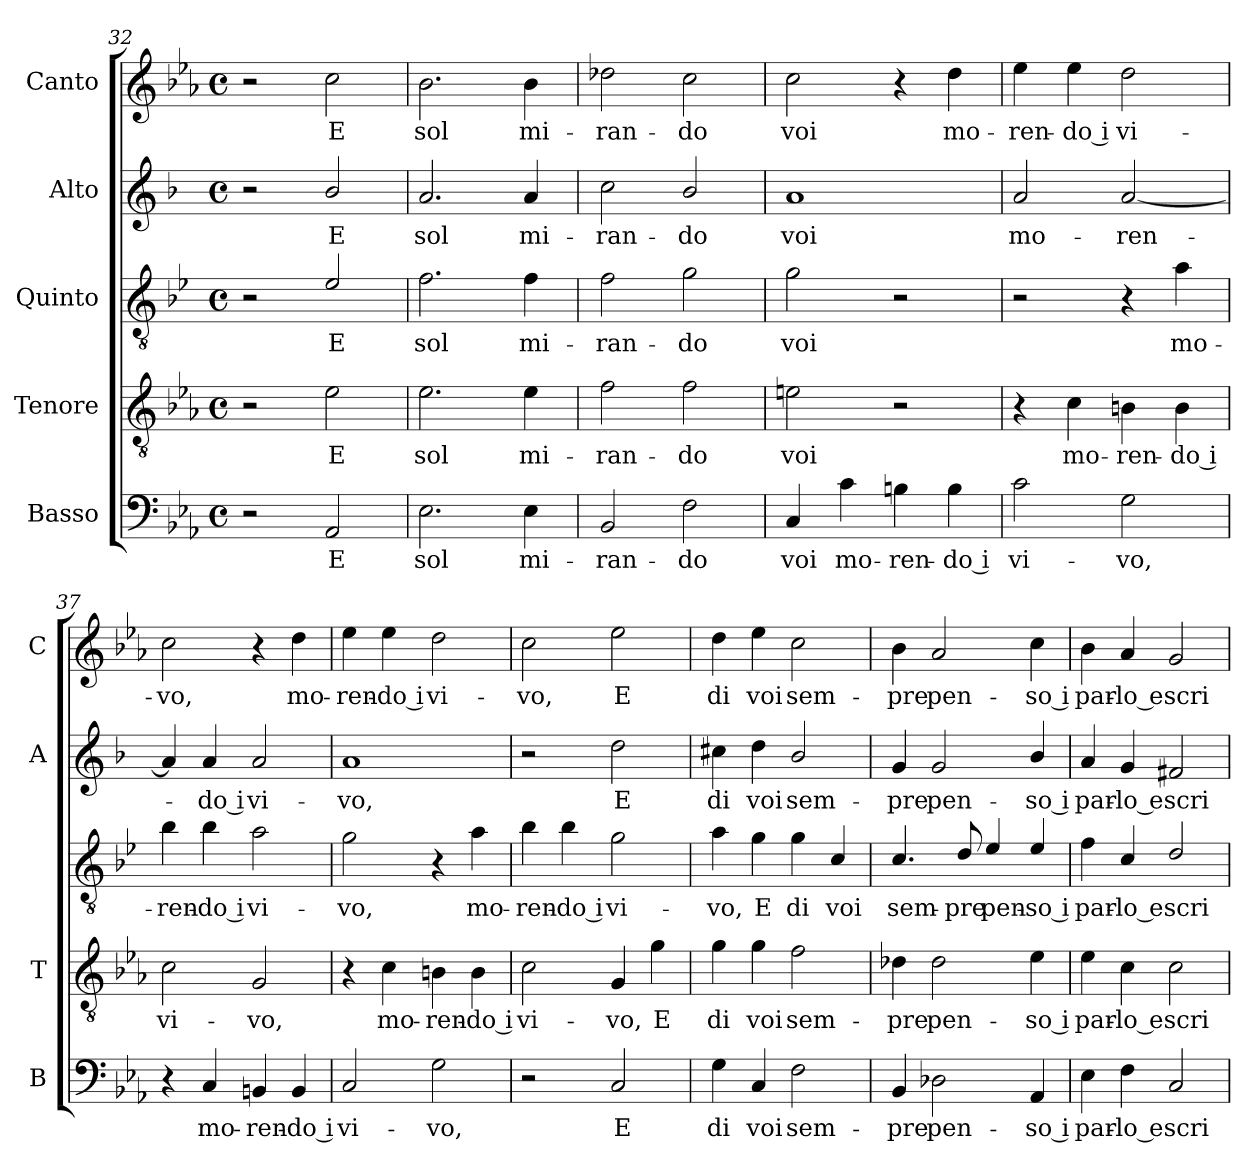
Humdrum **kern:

**kern	**text	**kern	**text	**kern	**text	**kern	**text	**kern	**text
*part5	*part5	*part4	*part4	*part3	*part3	*part2	*part2	*part1	*part1
*staff5	*staff5	*staff4	*staff4	*staff3	*staff3	*staff2	*staff2	*staff1	*staff1
*I"Basso	*	*I"Tenore	*	*I"Quinto	*	*I"Alto	*	*I"Canto	*
*I'B	*	*I'T	*	*	*	*I'A	*	*I'C	*
*clefF4	*	*clefGv2	*	*clefGv2	*	*clefG2	*	*clefG2	*
*	*	*	*	*ITrd4c7	*	*ITrd1c2	*	*	*
*k[b-e-a-]	*	*k[b-e-a-]	*	*k[b-e-a-]	*	*k[b-e-a-]	*	*k[b-e-a-]	*
*E-:	*	*E-:	*	*E-:	*	*E-:	*	*E-:	*
*M4/4	*	*M4/4	*	*M4/4	*	*M4/4	*	*M4/4	*
*met(c)	*	*met(c)	*	*met(c)	*	*met(c)	*	*met(c)	*
=32	=32	=32	=32	=32	=32	=32	=32	=32	=32
2r	.	2r	.	2r	.	2r	.	2r	.
!	!LO:LY:b	!	!LO:LY:b	!	!LO:LY:b	!	!LO:LY:b	!	!LO:LY:b
2AA-/	E	2e-\	E	2A-/	E	2a-/	E	2cc\	E
=33	=33	=33	=33	=33	=33	=33	=33	=33	=33
!	!LO:LY:b	!	!LO:LY:b	!	!LO:LY:b	!	!LO:LY:b	!	!LO:LY:b
2.E-\	sol	2.e-\	sol	2.B-\	sol	2.g/	sol	2.b-\	sol
!	!LO:LY:b	!	!LO:LY:b	!	!LO:LY:b	!	!LO:LY:b	!	!LO:LY:b
4E-\	mi-	4e-\	mi-	4B-\	mi-	4g/	mi-	4b-\	mi-
!!LO:LB:g=z
=34	=34	=34	=34	=34	=34	=34	=34	=34	=34
!	!LO:LY:b	!	!LO:LY:b	!	!LO:LY:b	!	!LO:LY:b	!	!LO:LY:b
2BB-/	-ran-	2f\	-ran-	2B-\	-ran-	2b-\	-ran-	2dd-X\	-ran-
!	!LO:LY:b	!	!LO:LY:b	!	!LO:LY:b	!	!LO:LY:b	!	!LO:LY:b
2F\	-do	2f\	-do	2c\	-do	2a-/	-do	2cc\	-do
=35	=35	=35	=35	=35	=35	=35	=35	=35	=35
!	!LO:LY:b	!	!LO:LY:b	!	!LO:LY:b	!	!LO:LY:b	!	!LO:LY:b
4C/	voi	2en\	voi	2c\	voi	1g	voi	2cc\	voi
!	!LO:LY:b	!	!	!	!	!	!	!	!
4c\	mo-	.	.	.	.	.	.	.	.
!	!LO:LY:b	!	!	!	!	!	!	!	!
4Bn\	-ren-	2r	.	2r	.	.	.	4r	.
!	!LO:LY:b	!	!	!	!	!	!	!	!LO:LY:b
4B\	-do i	.	.	.	.	.	.	4dd\	mo-
=36	=36	=36	=36	=36	=36	=36	=36	=36	=36
!	!LO:LY:b	!	!	!	!	!	!LO:LY:b	!	!LO:LY:b
2c\	vi-	4r	.	2r	.	2g/	mo-	4ee-\	-ren-
!	!	!	!LO:LY:b	!	!	!	!	!	!LO:LY:b
.	.	4c\	mo-	.	.	.	.	4ee-\	-do i
!	!LO:LY:b	!	!LO:LY:b	!	!	!	!LO:LY:b	!	!LO:LY:b
2G\	-vo,	4Bn\	-ren-	4r	.	[2g/	-ren-	2dd\	vi-
!	!	!	!LO:LY:b	!	!LO:LY:b	!	!	!	!
.	.	4B\	-do i	4d\	mo-	.	.	.	.
=37	=37	=37	=37	=37	=37	=37	=37	=37	=37
!	!	!	!LO:LY:b	!	!LO:LY:b	!	!	!	!LO:LY:b
4r	.	2c\	vi-	4e-\	-ren-	4g/]	.	2cc\	-vo,
!	!LO:LY:b	!	!	!	!LO:LY:b	!	!LO:LY:b	!	!
4C/	mo-	.	.	4e-\	-do i	4g/	-do i	.	.
!	!LO:LY:b	!	!LO:LY:b	!	!LO:LY:b	!	!LO:LY:b	!	!
4BBn/	-ren-	2G/	-vo,	2d\	vi-	2g/	vi-	4r	.
!	!LO:LY:b	!	!	!	!	!	!	!	!LO:LY:b
4BB/	-do i	.	.	.	.	.	.	4dd\	mo-
=38	=38	=38	=38	=38	=38	=38	=38	=38	=38
!	!LO:LY:b	!	!	!	!LO:LY:b	!	!LO:LY:b	!	!LO:LY:b
2C/	vi-	4r	.	2c\	-vo,	1g	-vo,	4ee-\	-ren-
!	!	!	!LO:LY:b	!	!	!	!	!	!LO:LY:b
.	.	4c\	mo-	.	.	.	.	4ee-\	-do i
!	!LO:LY:b	!	!LO:LY:b	!	!	!	!	!	!LO:LY:b
2G\	-vo,	4Bn\	-ren-	4r	.	.	.	2dd\	vi-
!	!	!	!LO:LY:b	!	!LO:LY:b	!	!	!	!
.	.	4B\	-do i	4d\	mo-	.	.	.	.
=39	=39	=39	=39	=39	=39	=39	=39	=39	=39
!	!	!	!LO:LY:b	!	!LO:LY:b	!	!	!	!LO:LY:b
2r	.	2c\	vi-	4e-\	-ren-	2r	.	2cc\	-vo,
!	!	!	!	!	!LO:LY:b	!	!	!	!
.	.	.	.	4e-\	-do i	.	.	.	.
!	!LO:LY:b	!	!LO:LY:b	!	!LO:LY:b	!	!LO:LY:b	!	!LO:LY:b
2C/	E	4G/	-vo,	2c\	vi-	2cc\	E	2ee-\	E
!	!	!	!LO:LY:b	!	!	!	!	!	!
.	.	4g\	E	.	.	.	.	.	.
!!LO:PB:g=z
=40	=40	=40	=40	=40	=40	=40	=40	=40	=40
!	!LO:LY:b	!	!LO:LY:b	!	!LO:LY:b	!	!LO:LY:b	!	!LO:LY:b
4G\	di	4g\	di	4d\	-vo,	4bn\	di	4dd\	di
!	!LO:LY:b	!	!LO:LY:b	!	!LO:LY:b	!	!LO:LY:b	!	!LO:LY:b
4C/	voi	4g\	voi	4c\	E	4cc\	voi	4ee-\	voi
!	!LO:LY:b	!	!LO:LY:b	!	!LO:LY:b	!	!LO:LY:b	!	!LO:LY:b
2F\	sem-	2f\	sem-	4c\	di	2a-/	sem-	2cc\	sem-
!	!	!	!	!	!LO:LY:b	!	!	!	!
.	.	.	.	4F/	voi	.	.	.	.
=41	=41	=41	=41	=41	=41	=41	=41	=41	=41
!	!LO:LY:b	!	!LO:LY:b	!	!LO:LY:b	!	!LO:LY:b	!	!LO:LY:b
4BB-/	-pre	4d-X\	-pre	4.F/	sem-	4f/	-pre	4b-\	-pre
!	!LO:LY:b	!	!LO:LY:b	!	!	!	!LO:LY:b	!	!LO:LY:b
2D-X\	pen-	2d-\	pen-	.	.	2f/	pen-	2a-/	pen-
!	!	!	!	!	!LO:LY:b	!	!	!	!
.	.	.	.	8G/	-pre	.	.	.	.
!	!	!	!	!	!LO:LY:b	!	!	!	!
.	.	.	.	4A-/	pen-	.	.	.	.
!	!LO:LY:b	!	!LO:LY:b	!	!LO:LY:b	!	!LO:LY:b	!	!LO:LY:b
4AA-/	-so i	4e-\	-so i	4A-/	-so i	4a-/	-so i	4cc\	-so i
=42	=42	=42	=42	=42	=42	=42	=42	=42	=42
!	!LO:LY:b	!	!LO:LY:b	!	!LO:LY:b	!	!LO:LY:b	!	!LO:LY:b
4E-\	par-	4e-\	par-	4B-\	par-	4g/	par-	4b-\	par-
!	!LO:LY:b	!	!LO:LY:b	!	!LO:LY:b	!	!LO:LY:b	!	!LO:LY:b
4F\	-lo e	4c\	-lo e	4F/	-lo e	4f/	-lo e	4a-/	-lo e
!	!LO:LY:b	!	!LO:LY:b	!	!LO:LY:b	!	!LO:LY:b	!	!LO:LY:b
2C/	scri-	2c\	scri-	2G/	scri-	2en/	scri-	2g/	scri-
=	=	=	=	=	=	=	=	=	=
*-	*-	*-	*-	*-	*-	*-	*-	*-	*-
